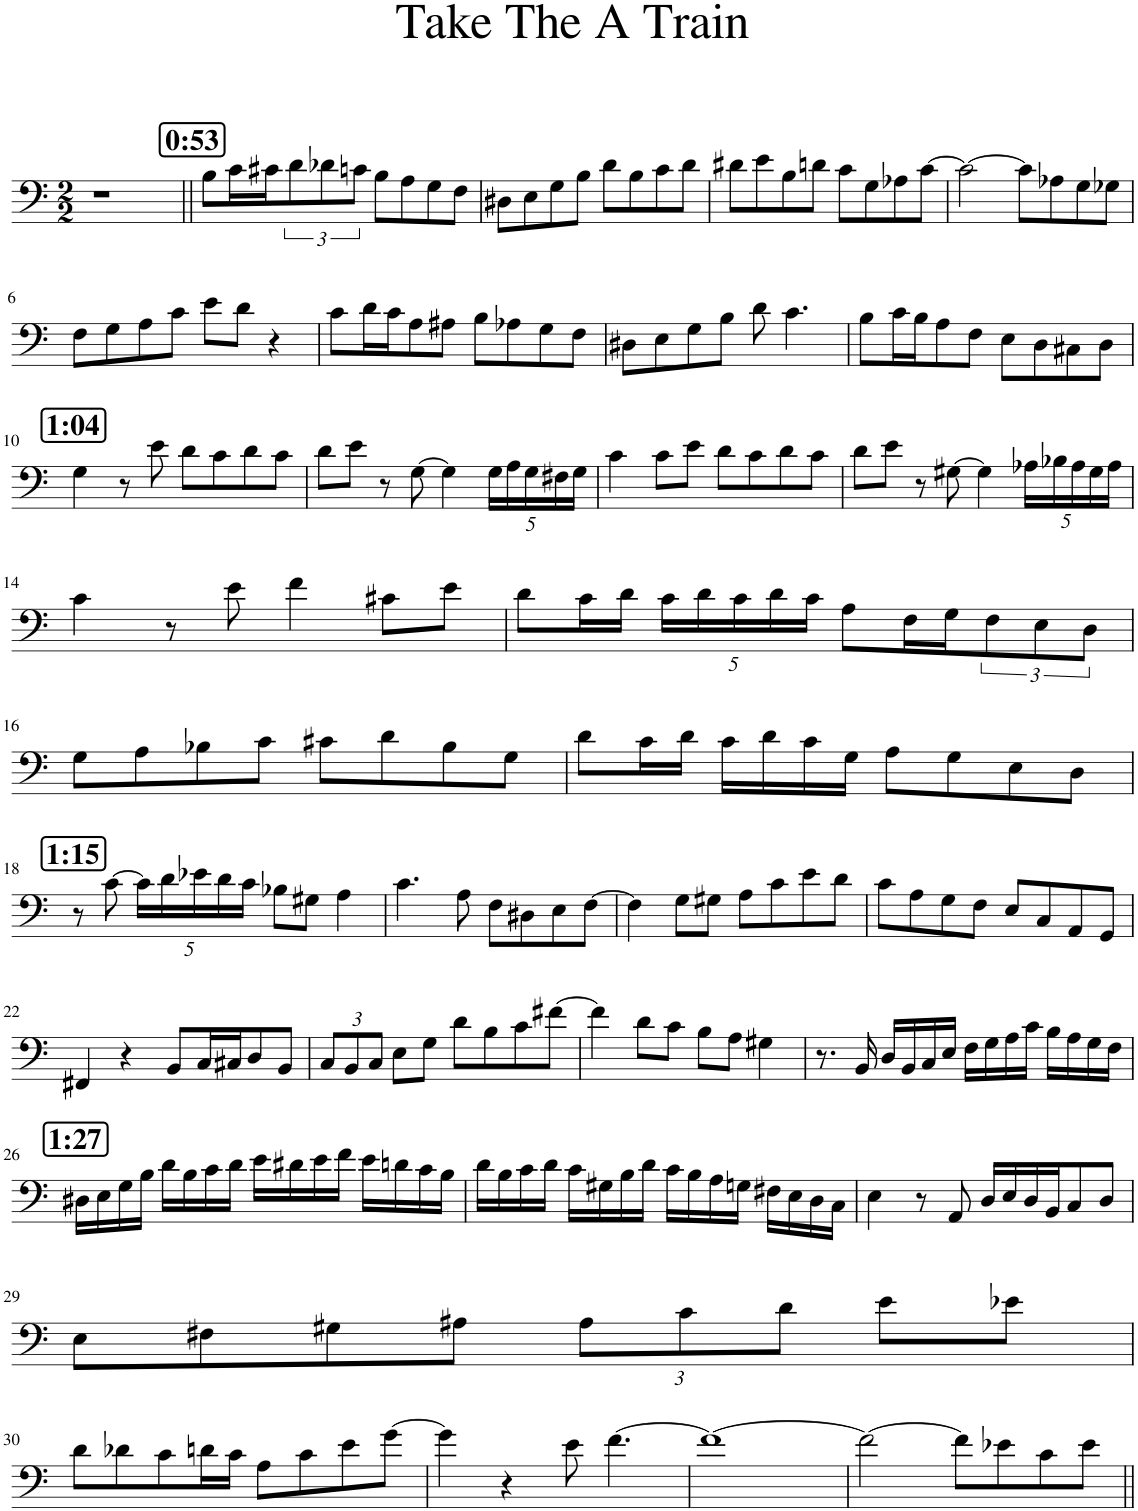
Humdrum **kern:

**kern
*part1
*staff1
*I"Baritone Saxophone
*I'Bar. Sax.
*clefF4
*ITrd12c21
*k[]
*M2/2
=1
1r
!!LO:REH:place=s1:a:B:cj:fs=14:t=0&colon;53
=2||
8B\L
16c\L
16c#X\J
12d\
12d-X\
12cn\J
8B\L
8A\
8G\
8F\J
=3
8D#X\L
8E\
8G\
8B\J
8d\L
8B\
8c\
8d\J
=4
8d#X\L
8e\
8B\
8dn\J
8c\L
8G\
8A-X\
[8c\J
=5
2c\_
8c\L]
8A-X\
8G\
8G-X\J
!!LO:LB:g=z
=6
8F\L
8G\
8A\
8c\J
8e\L
8d\J
4r
=7
8c\L
16d\L
16c\J
8A\
8A#X\J
8B\L
8A-X\
8G\
8F\J
=8
8D#X\L
8E\
8G\
8B\J
8d\
4.c\
=9
8B\L
16c\L
16B\J
8A\
8F\J
8E\L
8D\
8C#X\
8D\J
!!LO:LB:g=z
!!LO:REH:place=s1:a:B:cj:fs=14:t=1&colon;04
=10
4G\
8r
8e\
8d\L
8c\
8d\
8c\J
=11
8d\L
8e\J
8r
[8G\
4G\]
*Xbrackettup
20G\LL
20A\
20G\
20F#X\
20G\JJ
=12
4c\
8c\L
8e\J
8d\L
8c\
8d\
8c\J
=13
8d\L
8e\J
8r
[8G#X\
4G#\]
20A-X\LL
20B-X\
20A-\
20G#\
20A-\JJ
!!LO:LB:g=z
=14
4c\
8r
8e\
4f\
8c#X\L
8e\J
=15
8d\L
16c\L
16d\JJ
20c\LL
20d\
20c\
20d\
20c\JJ
8A\L
16F\L
16G\J
*brackettup
12F\
12E\
12D\J
!!LO:LB:g=z
=16
8G\L
8A\
8B-X\
8c\J
8c#X\L
8d\
8B-\
8G\J
=17
8d\L
16c\L
16d\JJ
16c\LL
16d\
16c\
16G\JJ
8A\L
8G\
8E\
8D\J
!!LO:LB:g=z
!!LO:REH:place=s1:a:B:cj:fs=14:t=1&colon;15
=18
8r
[8c\
*Xbrackettup
20c\LL]
20d\
20e-X\
20d\
20c\JJ
8B-X\L
8G#X\J
4A\
=19
4.c\
8A\
8F\L
8D#X\
8E\
[8F\J
=20
4F\]
8G\L
8G#X\J
8A\L
8c\
8e\
8d\J
=21
8c\L
8A\
8G\
8F\J
8E/L
8C/
8AA/
8GG/J
!!LO:LB:g=z
=22
4FF#X/
4r
8BB/L
16C/L
16C#X/J
8D/
8BB/J
=23
12C/L
12BB/
12C/J
8E\L
8G\J
8d\L
8B\
8c\
[8f#X\J
=24
4f#\]
8d\L
8c\J
8B\L
8A\J
4G#X\
=25
8.r
16BB/
16D/LL
16BB/
16C/
16E/JJ
16F\LL
16G\
16A\
16c\JJ
16B\LL
16A\
16G\
16F\JJ
!!LO:LB:g=z
!!LO:REH:place=s1:a:B:cj:fs=14:t=1&colon;27
=26
16D#X\LL
16E\
16G\
16B\JJ
16d\LL
16B\
16c\
16d\JJ
16e\LL
16d#X\
16e\
16f\JJ
16e\LL
16dn\
16c\
16B\JJ
=27
16d\LL
16B\
16c\
16d\JJ
16c\LL
16G#X\
16B\
16d\JJ
16c\LL
16B\
16A\
16Gn\JJ
16F#X\LL
16E\
16D\
16C\JJ
=28
4E\
8r
8AA/
16D/LL
16E/
16D/
16BB/J
8C/
8D/J
!!LO:LB:g=z
=29
8E\L
8F#X\
8G#X\
8A#X\J
12A#\L
12c\
12d\J
8e\L
8e-X\J
!!LO:LB:g=z
=30
8d\L
8d-X\
8c\
16dn\L
16c\JJ
8A\L
8c\
8e\
[8g\J
=31
4g\]
4r
8e\
[4.f\
=32
1f_
=33
2f\_
8f\L]
8e-X\
8c\
8e-\J
=||
*-
